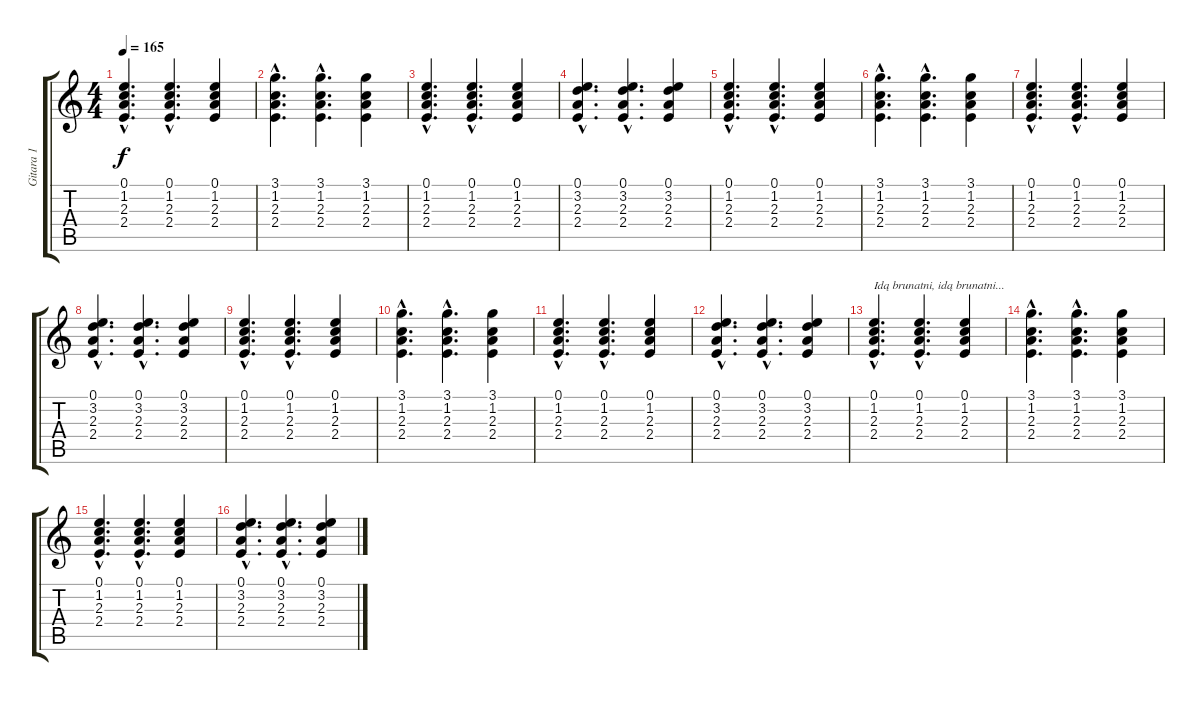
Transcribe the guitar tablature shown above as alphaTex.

\track ("Gitara 1" "Gitara 1") {instrument electricguitarclean}
\staff {score tabs}
\tuning (E4 B3 G3 D3 A2 E2) {hide}
\ts (4 4)
\tempo 165
\clef g2
\ks c
(0.1{hac} 1.2{hac} 2.3{hac} 2.4{hac}).4{d dy f instrument electricguitarclean} (0.1{hac} 1.2{hac} 2.3{hac} 2.4{hac}).4{d} (0.1 1.2 2.3 2.4).4 |
(3.1{hac} 1.2{hac} 2.3{hac} 2.4{hac}).4{d} (3.1{hac} 1.2{hac} 2.3{hac} 2.4{hac}).4{d} (3.1 1.2 2.3 2.4).4 |
(0.1{hac} 1.2{hac} 2.3{hac} 2.4{hac}).4{d} (0.1{hac} 1.2{hac} 2.3{hac} 2.4{hac}).4{d} (0.1 1.2 2.3 2.4).4 |
(0.1{hac} 3.2{hac} 2.3{hac} 2.4{hac}).4{d} (0.1{hac} 3.2{hac} 2.3{hac} 2.4{hac}).4{d} (0.1 3.2 2.3 2.4).4 |
(0.1{hac} 1.2{hac} 2.3{hac} 2.4{hac}).4{d} (0.1{hac} 1.2{hac} 2.3{hac} 2.4{hac}).4{d} (0.1 1.2 2.3 2.4).4 |
(3.1{hac} 1.2{hac} 2.3{hac} 2.4{hac}).4{d} (3.1{hac} 1.2{hac} 2.3{hac} 2.4{hac}).4{d} (3.1 1.2 2.3 2.4).4 |
(0.1{hac} 1.2{hac} 2.3{hac} 2.4{hac}).4{d} (0.1{hac} 1.2{hac} 2.3{hac} 2.4{hac}).4{d} (0.1 1.2 2.3 2.4).4 |
(0.1{hac} 3.2{hac} 2.3{hac} 2.4{hac}).4{d} (0.1{hac} 3.2{hac} 2.3{hac} 2.4{hac}).4{d} (0.1 3.2 2.3 2.4).4 |
(0.1{hac} 1.2{hac} 2.3{hac} 2.4{hac}).4{d} (0.1{hac} 1.2{hac} 2.3{hac} 2.4{hac}).4{d} (0.1 1.2 2.3 2.4).4 |
(3.1{hac} 1.2{hac} 2.3{hac} 2.4{hac}).4{d} (3.1{hac} 1.2{hac} 2.3{hac} 2.4{hac}).4{d} (3.1 1.2 2.3 2.4).4 |
(0.1{hac} 1.2{hac} 2.3{hac} 2.4{hac}).4{d} (0.1{hac} 1.2{hac} 2.3{hac} 2.4{hac}).4{d} (0.1 1.2 2.3 2.4).4 |
(0.1{hac} 3.2{hac} 2.3{hac} 2.4{hac}).4{d} (0.1{hac} 3.2{hac} 2.3{hac} 2.4{hac}).4{d} (0.1 3.2 2.3 2.4).4 |
(0.1{hac} 1.2{hac} 2.3{hac} 2.4{hac}).4{d txt "Idą brunatni, idą brunatni..."} (0.1{hac} 1.2{hac} 2.3{hac} 2.4{hac}).4{d} (0.1 1.2 2.3 2.4).4 |
(3.1{hac} 1.2{hac} 2.3{hac} 2.4{hac}).4{d} (3.1{hac} 1.2{hac} 2.3{hac} 2.4{hac}).4{d} (3.1 1.2 2.3 2.4).4 |
(0.1{hac} 1.2{hac} 2.3{hac} 2.4{hac}).4{d} (0.1{hac} 1.2{hac} 2.3{hac} 2.4{hac}).4{d} (0.1 1.2 2.3 2.4).4 |
(0.1{hac} 3.2{hac} 2.3{hac} 2.4{hac}).4{d} (0.1{hac} 3.2{hac} 2.3{hac} 2.4{hac}).4{d} (0.1 3.2 2.3 2.4).4
